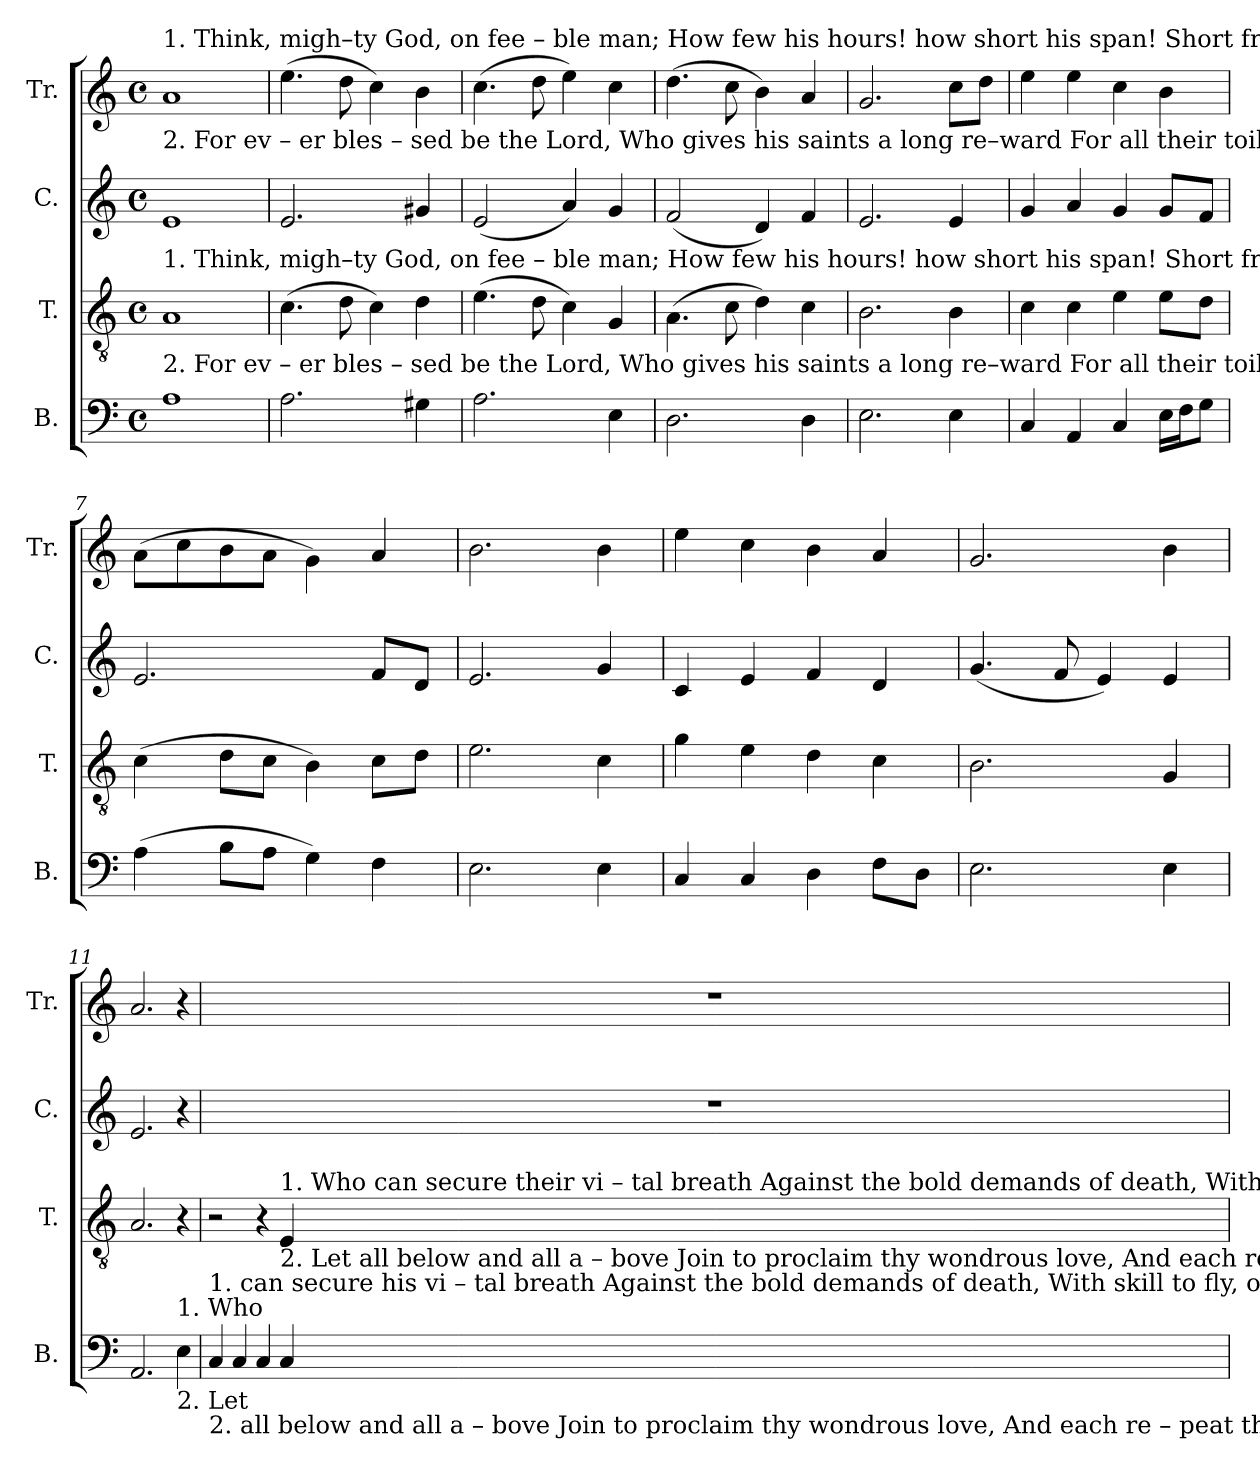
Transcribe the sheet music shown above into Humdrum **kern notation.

**kern	**kern	**kern	**kern
*part4	*part3	*part2	*part1
*staff4	*staff3	*staff2	*staff1
*I"B.	*I"T.	*I"C.	*I"Tr.
*I'B.	*I'T.	*I'C.	*I'Tr.
*clefF4	*clefGv2	*clefG2	*clefG2
*k[]	*k[]	*k[]	*k[]
*M4/4	*M4/4	*M4/4	*M4/4
*met(c)	*met(c)	*met(c)	*met(c)
*MM110	*MM110	*MM110	*MM110
=1	=1	=1	=1
!	!	!	!LO:TX:a:t=1. Think, migh–ty  God,      on  fee   –   ble man;  How few his hours! how short          his  span! Short from the cradle to     the  grave;
!	!	!	!LO:TX:b:t=2. For  ev    –     er   bles  –   sed  be        the Lord, Who gives his saints  a    long           re–ward   For all their toil, reproach,  and  pain&colon;
!	!LO:TX:a:t=1. Think, migh–ty  God,      on  fee   –   ble man;  How few his hours! how short          his  span! Short from the cradle to     the  grave;	!	!
!	!LO:TX:b:t=2. For  ev    –     er   bles  –   sed  be        the Lord, Who gives his saints  a    long           re–ward   For all their toil, reproach,  and  pain&colon;	!	!
1A	1A	1e	1a
=2	=2	=2	=2
2.A\	(4.c\	2.e/	(4.ee\
.	8d\	.	8dd\
.	4c\)	.	4cc\)
4G#X\	4d\	4g#X/	4b\
=3	=3	=3	=3
2.A\	(4.e\	(2e/	(4.cc\
.	8d\	.	8dd\
.	4c\)	4a/)	4ee\)
4E\	4G/	4g/	4cc\
=4	=4	=4	=4
2.D\	(4.A\	(2f/	(4.dd\
.	8c\	.	8cc\
.	4d\)	4d/)	4b\)
4D\	4c\	4f/	4a/
=5	=5	=5	=5
2.E\	2.B\	2.e/	2.g/
4E\	4B\	4e/	8cc\L
.	.	.	8dd\J
=6	=6	=6	=6
4C/	4c\	4g/	4ee\
4AA/	4c\	4a/	4ee\
4C/	4e\	4g/	4cc\
16E\LL	8e\L	8g/L	4b\
16F\J	.	.	.
8G\J	8d\J	8f/J	.
=7	=7	=7	=7
(4A\	(4c\	2.e/	(8a\L
.	.	.	8cc\
8B\L	8d\L	.	8b\
8A\J	8c\J	.	8a\J
4G\)	4B\)	.	4g\)
4F\	8c\L	8f/L	4a/
.	8d\J	8d/J	.
=8	=8	=8	=8
2.E\	2.e\	2.e/	2.b\
4E\	4c\	4g/	4b\
=9	=9	=9	=9
4C/	4g\	4c/	4ee\
4C/	4e\	4e/	4cc\
4D\	4d\	4f/	4b\
8F\L	4c\	4d/	4a/
8D\J	.	.	.
=10	=10	=10	=10
2.E\	2.B\	(4.g/	2.g/
.	.	8f/	.
.	.	4e/)	.
4E\	4G/	4e/	4b\
=11	=11	=11	=11
2.AA/	2.A/	2.e/	2.a/
!LO:TX:a:t=1. Who	!	!	!
!LO:TX:b:t=2.  Let	!	!	!
4E\	4r	4r	4r
=12	=12	=12	=12
!LO:TX:a:t=1. can secure his vi  –  tal      breath                           Against the bold       demands  of   death,       With  skill  to    fly,               or  power  to	!	!	!
!LO:TX:b:t=2.  all  below and  all    a  –   bove                              Join to  proclaim       thy  wondrous  love,       And  each  re – peat            their  loud  A –	!	!	!
4C/	2r	1r	1r
4C/	.	.	.
4C/	4r	.	.
!	!LO:TX:a:t=1. Who can secure their  vi     –    tal   breath  Against the bold       demands  of  death,          With  skill  to   fly,               or  power  to	!	!
!	!LO:TX:b:t=2.  Let   all   below  and   all          a  –  bove    Join to  proclaim      thy  wondrous  love,          And  each  re – peat           their  loud  A –	!	!
4C/	4E/	.	.
=	=	=	=
*-	*-	*-	*-
